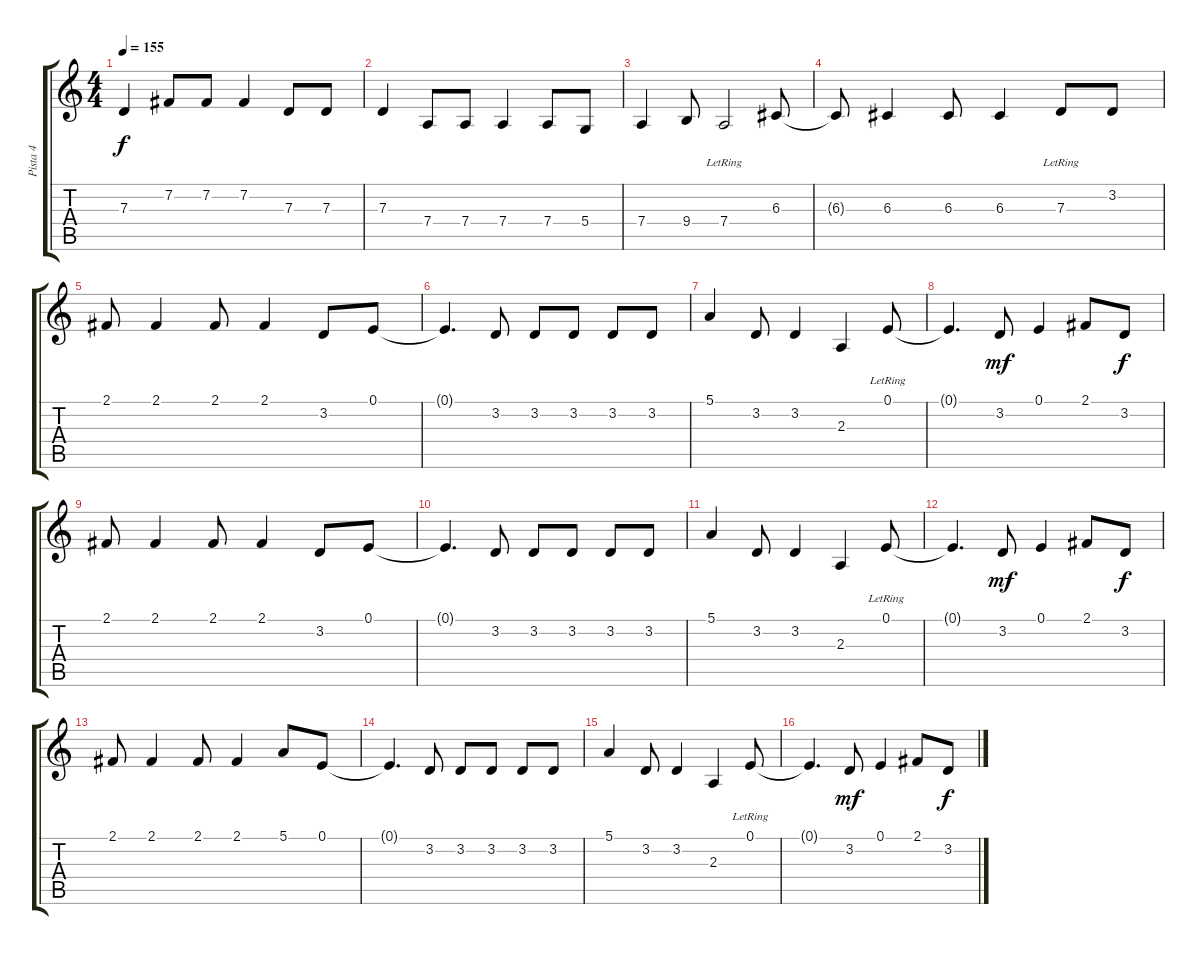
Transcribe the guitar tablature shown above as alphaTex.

\track ("Pista 4" "Pista 4") {instrument electricgrandpiano}
\staff {score tabs}
\tuning (E4 B3 G3 D3 A2 E2) {hide}
\ts (4 4)
\tempo 155
\clef g2
\ks c
7.3{t}.4{dy f} 7.2.8 7.2.8 7.2.4 7.3.8 7.3.8 |
7.3.4 7.4.8 7.4.8 7.4.4 7.4.8 5.4.8 |
7.4.4 9.4.8 7.4{lr}.2 6.3.8 |
6.3{t}.8 6.3.4 6.3.8 6.3.4 7.3{lr}.8 3.2.8 |
2.1.8 2.1.4 2.1.8 2.1.4 3.2.8 0.1.8 |
0.1{t}.4{d} 3.2.8 3.2.8 3.2.8 3.2.8 3.2.8 |
5.1.4 3.2.8 3.2.4 2.3.4 0.1{lr}.8 |
0.1{t}.4{d} 3.2.8{dy mf} 0.1.4 2.1.8 3.2.8{dy f} |
2.1.8 2.1.4 2.1.8 2.1.4 3.2.8 0.1.8 |
0.1{t}.4{d} 3.2.8 3.2.8 3.2.8 3.2.8 3.2.8 |
5.1.4 3.2.8 3.2.4 2.3.4 0.1{lr}.8 |
0.1{t}.4{d} 3.2.8{dy mf} 0.1.4 2.1.8 3.2.8{dy f} |
2.1.8 2.1.4 2.1.8 2.1.4 5.1.8 0.1.8 |
0.1{t}.4{d} 3.2.8 3.2.8 3.2.8 3.2.8 3.2.8 |
5.1.4 3.2.8 3.2.4 2.3.4 0.1{lr}.8 |
0.1{t}.4{d} 3.2.8{dy mf} 0.1.4 2.1.8 3.2.8{dy f}
